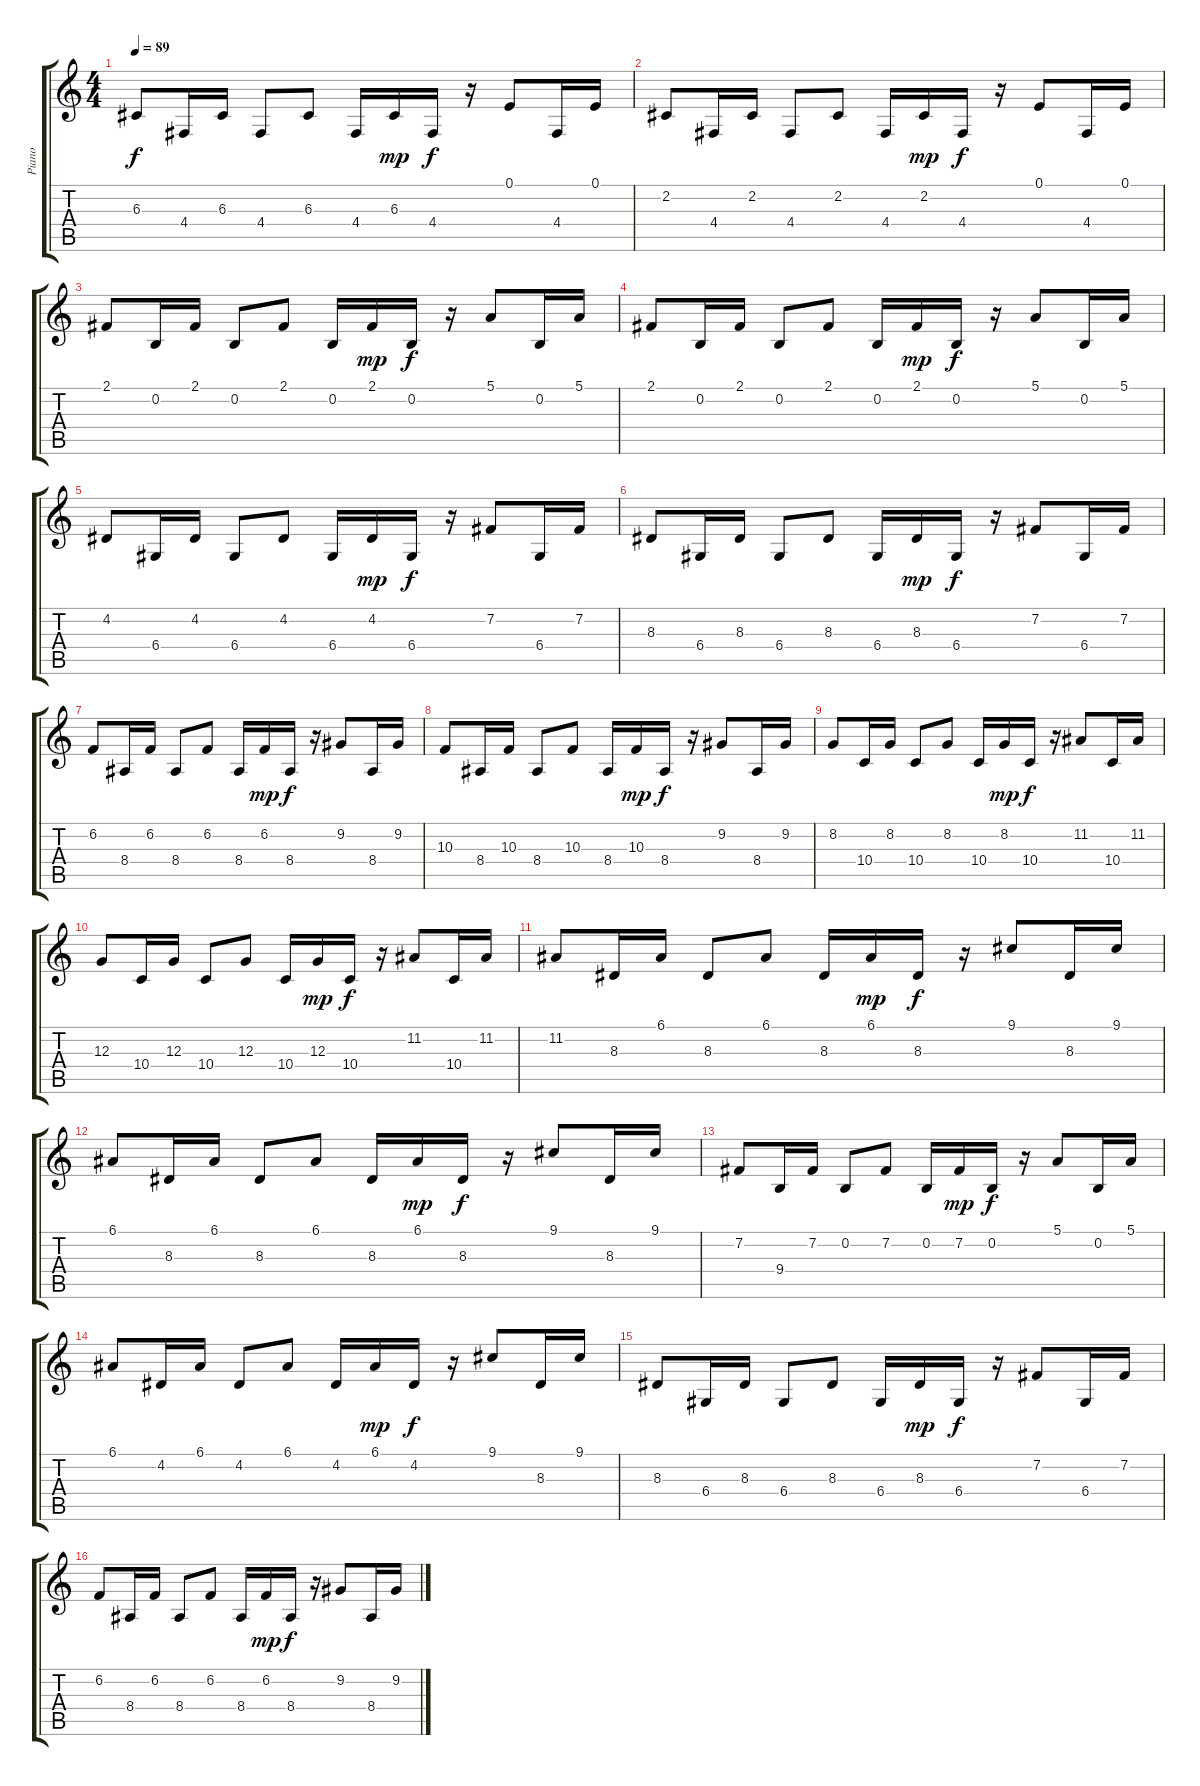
\track ("Piano" "Piano") {instrument acousticgrandpiano}
\staff {score tabs}
\tuning (E4 B3 G3 D3 A2 E2) {hide}
\ts (4 4)
\tempo 89
\clef g2
\ks c
6.3.8{dy f} 4.4.16 6.3.16 4.4.8 6.3.8 4.4.16 6.3.16{dy mp} 4.4.16{dy f} r.16 0.1.8 4.4.16 0.1.16 |
2.2.8 4.4.16 2.2.16 4.4.8 2.2.8 4.4.16 2.2.16{dy mp} 4.4.16{dy f} r.16 0.1.8 4.4.16 0.1.16 |
2.1.8 0.2.16 2.1.16 0.2.8 2.1.8 0.2.16 2.1.16{dy mp} 0.2.16{dy f} r.16 5.1.8 0.2.16 5.1.16 |
2.1.8 0.2.16 2.1.16 0.2.8 2.1.8 0.2.16 2.1.16{dy mp} 0.2.16{dy f} r.16 5.1.8 0.2.16 5.1.16 |
4.2.8 6.4.16 4.2.16 6.4.8 4.2.8 6.4.16 4.2.16{dy mp} 6.4.16{dy f} r.16 7.2.8 6.4.16 7.2.16 |
8.3.8 6.4.16 8.3.16 6.4.8 8.3.8 6.4.16 8.3.16{dy mp} 6.4.16{dy f} r.16 7.2.8 6.4.16 7.2.16 |
6.2.8 8.4.16 6.2.16 8.4.8 6.2.8 8.4.16 6.2.16{dy mp} 8.4.16{dy f} r.16 9.2.8 8.4.16 9.2.16 |
10.3.8 8.4.16 10.3.16 8.4.8 10.3.8 8.4.16 10.3.16{dy mp} 8.4.16{dy f} r.16 9.2.8 8.4.16 9.2.16 |
8.2.8 10.4.16 8.2.16 10.4.8 8.2.8 10.4.16 8.2.16{dy mp} 10.4.16{dy f} r.16 11.2.8 10.4.16 11.2.16 |
12.3.8 10.4.16 12.3.16 10.4.8 12.3.8 10.4.16 12.3.16{dy mp} 10.4.16{dy f} r.16 11.2.8 10.4.16 11.2.16 |
11.2.8 8.3.16 6.1.16 8.3.8 6.1.8 8.3.16 6.1.16{dy mp} 8.3.16{dy f} r.16 9.1.8 8.3.16 9.1.16 |
6.1.8 8.3.16 6.1.16 8.3.8 6.1.8 8.3.16 6.1.16{dy mp} 8.3.16{dy f} r.16 9.1.8 8.3.16 9.1.16 |
7.2.8 9.4.16 7.2.16 0.2.8 7.2.8 0.2.16 7.2.16{dy mp} 0.2.16{dy f} r.16 5.1.8 0.2.16 5.1.16 |
6.1.8 4.2.16 6.1.16 4.2.8 6.1.8 4.2.16 6.1.16{dy mp} 4.2.16{dy f} r.16 9.1.8 8.3.16 9.1.16 |
8.3.8 6.4.16 8.3.16 6.4.8 8.3.8 6.4.16 8.3.16{dy mp} 6.4.16{dy f} r.16 7.2.8 6.4.16 7.2.16 |
6.2.8 8.4.16 6.2.16 8.4.8 6.2.8 8.4.16 6.2.16{dy mp} 8.4.16{dy f} r.16 9.2.8 8.4.16 9.2.16
